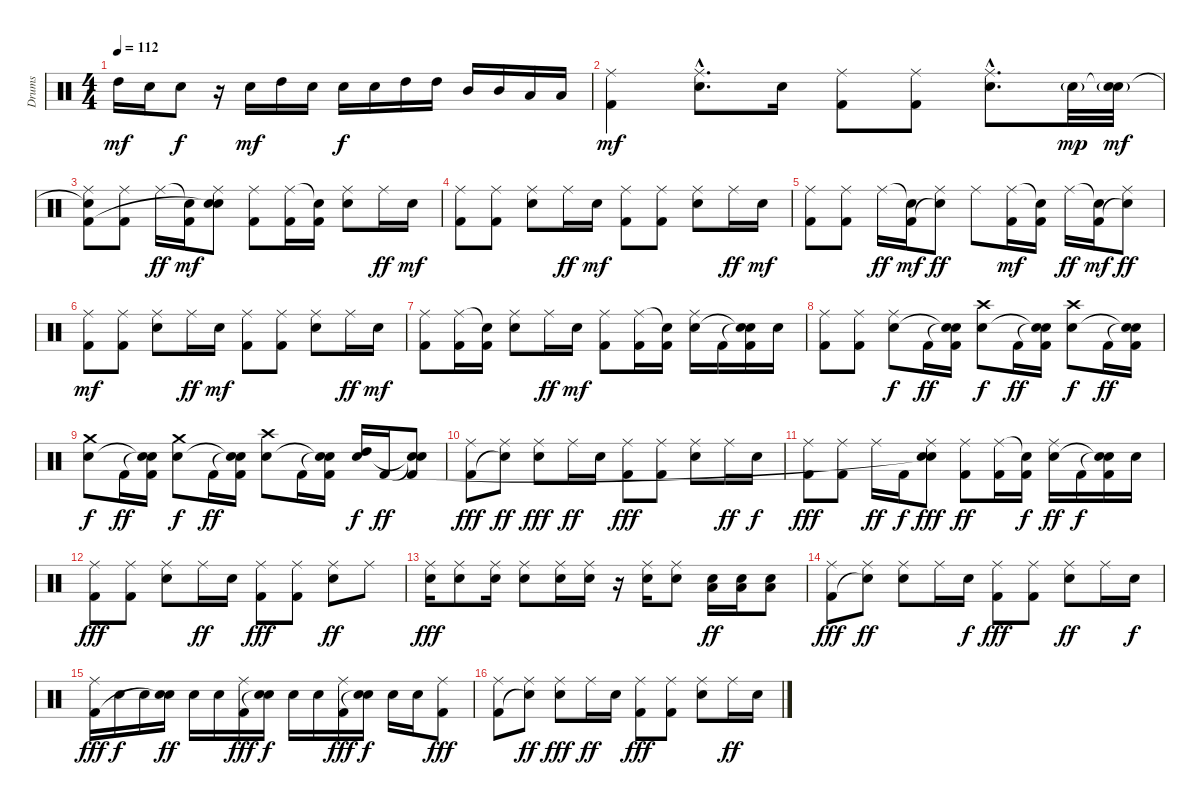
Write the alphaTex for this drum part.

\track ("Drums" "Drums") {instrument percussion}
\staff {score}
\articulation defaults
\ts (4 4)
\tempo 112
\clef neutral
\ks c "High Tom (hit)".16{dy mf} "Electric Snare (hit)".16 "Electric Snare (hit)".8{dy f}
r.16 "Electric Snare (hit)".16{dy mf} "High Tom (hit)".16 "Electric Snare (hit)".16 "Electric Snare (hit)".16{dy f} "Electric Snare (hit)".16 "High Tom (hit)".16 "High Tom (hit)".16 "Mid Tom (hit)".16 "Mid Tom (hit)".16 "Low Tom (hit)".16 "Low Tom (hit)".16 |
("Ride (middle)" "Kick (hit) 2").4{dy mf} ("Ride (middle)"{hac} "Electric Snare (hit)"{hac}).8{d} "Electric Snare (hit)".16 ("Ride (middle)" "Kick (hit) 2").8 ("Ride (middle)" "Kick (hit) 2").8 ("Ride (middle)"{hac} "Electric Snare (hit)"{hac}).8{d} "Electric Snare (hit)"{g}.32{dy mp} ("Snare (hit)"{t} "Electric Snare (hit)"{g}).32{dy mf} |
("Ride (middle)" "Snare (hit)"{t} "Kick (hit) 2").8 ("Ride (middle)" "Kick (hit) 2").8 "Ride (middle)".16{dy ff} ("Snare (hit)"{t} "Kick (hit) 2").16{dy mf} ("Ride (middle)" "Electric Snare (hit)" "Snare (hit)"{t}).8 ("Ride (middle)" "Kick (hit) 2").8 ("Ride (middle)" "Kick (hit) 2").16 ("Snare (hit)"{t} "Kick (hit) 2").16 ("Ride (middle)" "Electric Snare (hit)").8 "Ride (middle)".16{dy ff} "Electric Snare (hit)".16{dy mf} |
("Ride (middle)" "Kick (hit) 2").8 ("Ride (middle)" "Kick (hit) 2").8 ("Ride (middle)" "Electric Snare (hit)").8 "Ride (middle)".16{dy ff} "Electric Snare (hit)".16{dy mf} ("Ride (middle)" "Kick (hit) 2").8 ("Ride (middle)" "Kick (hit) 2").8 ("Ride (middle)" "Electric Snare (hit)").8 "Ride (middle)".16{dy ff} "Electric Snare (hit)".16{dy mf} |
("Ride (middle)" "Kick (hit) 2").8 ("Ride (middle)" "Kick (hit) 2").8 "Ride (middle)".16{dy ff} ("Snare (hit)"{t} "Kick (hit) 2").16{dy mf} ("Ride (middle)" "Snare (hit)"{t}).8{dy ff} "Ride (middle)".8 ("Ride (middle)" "Kick (hit) 2").16{dy mf} ("Snare (hit)"{t} "Kick (hit) 2").16 "Ride (middle)".16{dy ff} ("Snare (hit)"{t} "Kick (hit) 2").16{dy mf} ("Ride (middle)" "Snare (hit)"{t}).8{dy ff} |
("Ride (middle)" "Kick (hit) 2").8{dy mf} ("Ride (middle)" "Kick (hit) 2").8 ("Ride (middle)" "Electric Snare (hit)").8 "Ride (middle)".16{dy ff} "Electric Snare (hit)".16{dy mf} ("Ride (middle)" "Kick (hit) 2").8 ("Ride (middle)" "Kick (hit) 2").8 ("Ride (middle)" "Electric Snare (hit)").8 "Ride (middle)".16{dy ff} "Electric Snare (hit)".16{dy mf} |
("Ride (middle)" "Kick (hit) 2").8 ("Ride (middle)" "Kick (hit) 2").16 ("Snare (hit)"{t} "Kick (hit) 2").16 ("Ride (middle)" "Electric Snare (hit)").8 "Ride (middle)".16{dy ff} "Electric Snare (hit)".16{dy mf} ("Ride (middle)" "Kick (hit) 2").8 ("Ride (middle)" "Kick (hit) 2").16 ("Snare (hit)"{t} "Kick (hit) 2").16 ("Ride (middle)" "Electric Snare (hit)").16 "Kick (hit) 2".16 ("Snare (hit)"{t} "Snare (hit)"{t} "Kick (hit) 2").16 "Electric Snare (hit)".16 |
("Ride (middle)" "Kick (hit) 2").8 ("Ride (middle)" "Kick (hit) 2").8 ("Ride (middle)" "Electric Snare (hit)").8{dy f} "Kick (hit) 2".16{dy ff} ("Snare (hit)"{t} "Snare (hit)"{t} "Kick (hit) 2").16 ("Crash high (hit)" "Electric Snare (hit)").8{dy f} "Kick (hit) 2".16{dy ff} ("Snare (hit)"{t} "Snare (hit)"{t} "Kick (hit) 2").16 ("Crash high (hit)" "Electric Snare (hit)").8{dy f} "Kick (hit) 2".16{dy ff} ("Snare (hit)"{t} "Snare (hit)"{t} "Kick (hit) 2").16 |
("Crash medium (hit)" "Electric Snare (hit)").8{dy f} "Kick (hit) 2".16{dy ff} ("Snare (hit)"{t} "Snare (hit)"{t} "Kick (hit) 2").16 ("Crash medium (hit)" "Electric Snare (hit)").8{dy f} "Kick (hit) 2".16{dy ff} ("Snare (hit)"{t} "Snare (hit)"{t} "Kick (hit) 2").16 ("Crash high (hit)" "Electric Snare (hit)").8 "Kick (hit) 2".16 ("Snare (hit)"{t} "Snare (hit)"{t} "Kick (hit) 2").16 ("High Tom (hit)" "Electric Snare (hit)").16{dy f} "Kick (hit) 2".16{dy ff} ("Snare (hit)"{t} "Snare (hit)"{t} "Kick (hit) 2").8 |
("Ride (middle)" "Kick (hit) 2").8{dy fff} ("Ride (middle)" "Snare (hit)"{t}).8{dy ff} ("Ride (middle)" "Electric Snare (hit)").8{dy fff} "Ride (middle)".16{dy ff} "Electric Snare (hit)".16 ("Ride (middle)" "Kick (hit) 2").8{dy fff} ("Ride (middle)" "Kick (hit) 2").8 ("Ride (middle)" "Electric Snare (hit)").8 "Ride (middle)".16{dy ff} "Electric Snare (hit)".16{dy f} |
("Ride (middle)" "Kick (hit) 2").8{dy fff} ("Ride (middle)" "Kick (hit) 2").8 "Ride (middle)".16{dy ff} "Kick (hit) 2".16{dy f} ("Ride (middle)" "Electric Snare (hit)" "Snare (hit)"{t}).8{dy fff} ("Ride (middle)" "Kick (hit) 2").8{dy ff} ("Ride (middle)" "Kick (hit) 2").16 ("Snare (hit)"{t} "Kick (hit) 2").16{dy f} ("Ride (middle)" "Electric Snare (hit)").16{dy ff} "Kick (hit) 2".16{dy f} ("Snare (hit)"{t} "Snare (hit)"{t} "Kick (hit) 2").16 "Electric Snare (hit)".16 |
("Ride (middle)" "Kick (hit) 2").8{dy fff} ("Ride (middle)" "Kick (hit) 2").8 ("Ride (middle)" "Electric Snare (hit)").8 "Ride (middle)".16{dy ff} "Electric Snare (hit)".16 ("Ride (middle)" "Kick (hit) 2").8{dy fff} ("Ride (middle)" "Kick (hit) 2").8 ("Ride (middle)" "Electric Snare (hit)").8{dy ff} "Ride (middle)".8 |
("Ride (middle)" "Electric Snare (hit)").16{dy fff} ("Ride (middle)" "Electric Snare (hit)").8 ("Ride (middle)" "Electric Snare (hit)").16 ("Ride (middle)" "Electric Snare (hit)").8 ("Ride (middle)" "Electric Snare (hit)").16 ("Ride (middle)" "Electric Snare (hit)").16 r.16 ("Ride (middle)" "Electric Snare (hit)").16 ("Ride (middle)" "Electric Snare (hit)").8 ("Electric Snare (hit)" "Low Tom (hit)").16{dy ff} ("Electric Snare (hit)" "Low Tom (hit)").16 ("Electric Snare (hit)" "Low Tom (hit)").8 |
("Ride (middle)" "Kick (hit) 2").8{dy fff} ("Ride (middle)" "Snare (hit)"{t}).8{dy ff} ("Ride (middle)" "Electric Snare (hit)").8 "Ride (middle)".16 "Electric Snare (hit)".16{dy f} ("Ride (middle)" "Kick (hit) 2").8{dy fff} ("Ride (middle)" "Kick (hit) 2").8 ("Ride (middle)" "Electric Snare (hit)").8{dy ff} "Ride (middle)".16 "Electric Snare (hit)".16{dy f} |
("Ride (middle)" "Kick (hit) 2").16{dy fff} "Electric Snare (hit)".16{dy f} "Electric Snare (hit)".16 ("Electric Snare (hit)" "Snare (hit)"{t}).16{dy ff} "Electric Snare (hit)".16 "Electric Snare (hit)".16 ("Ride (middle)" "Kick (hit) 2").16{dy fff} ("Electric Snare (hit)" "Snare (hit)"{t}).16{dy f} "Electric Snare (hit)".16 "Electric Snare (hit)".16 ("Ride (middle)" "Kick (hit) 2").16{dy fff} ("Electric Snare (hit)" "Snare (hit)"{t}).16{dy f} "Electric Snare (hit)".16 "Electric Snare (hit)".16 ("Ride (middle)" "Kick (hit) 2").8{dy fff} |
("Ride (middle)" "Kick (hit) 2").8 ("Ride (middle)" "Snare (hit)"{t}).8{dy ff} ("Ride (middle)" "Electric Snare (hit)").8{dy fff} "Ride (middle)".16{dy ff} "Electric Snare (hit)".16 ("Ride (middle)" "Kick (hit) 2").8{dy fff} ("Ride (middle)" "Kick (hit) 2").8 ("Ride (middle)" "Electric Snare (hit)").8 "Ride (middle)".16{dy ff} "Electric Snare (hit)".16
